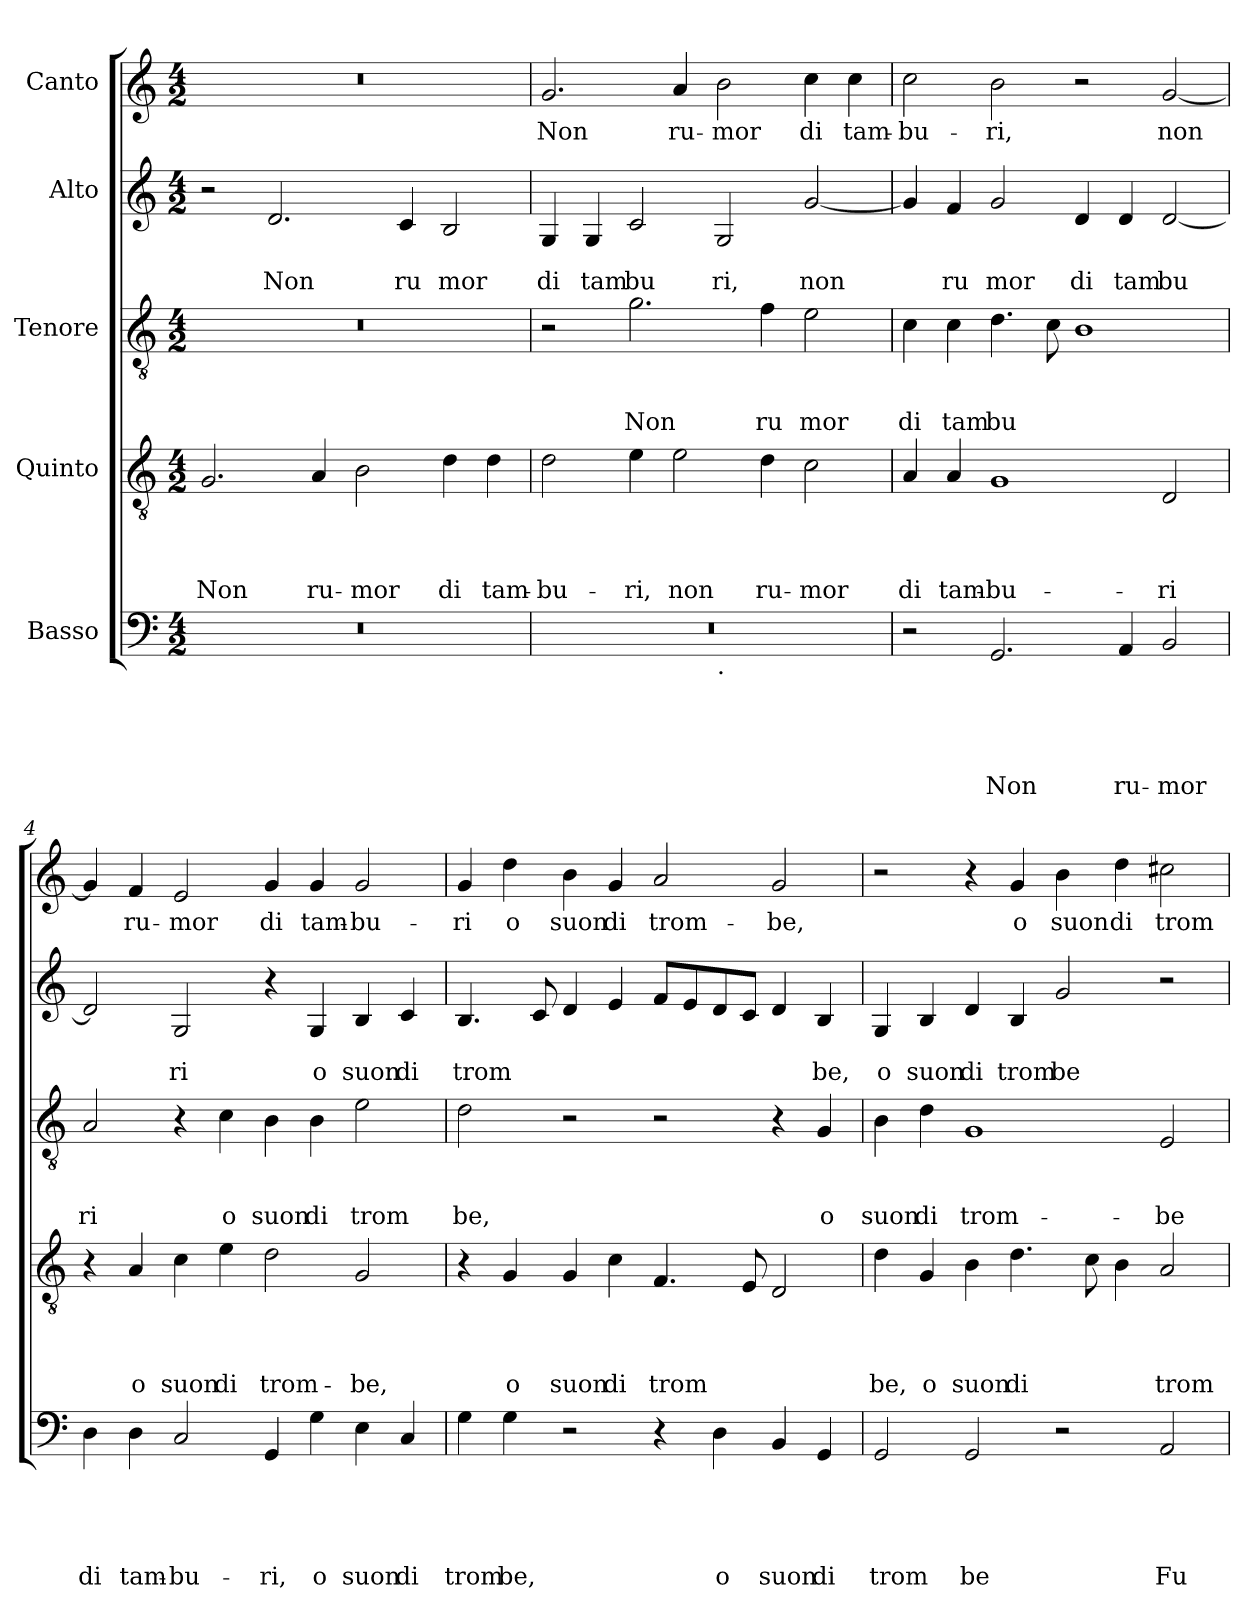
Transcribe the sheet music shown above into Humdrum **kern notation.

**kern	**text	**text	**text	**text	**text	**kern	**text	**text	**text	**text	**kern	**text	**text	**text	**kern	**text	**text	**kern	**text
*part5	*part5	*part5	*part5	*part5	*part5	*part4	*part4	*part4	*part4	*part4	*part3	*part3	*part3	*part3	*part2	*part2	*part2	*part1	*part1
*staff5	*staff5	*staff5	*staff5	*staff5	*staff5	*staff4	*staff4	*staff4	*staff4	*staff4	*staff3	*staff3	*staff3	*staff3	*staff2	*staff2	*staff2	*staff1	*staff1
*I"Basso	*	*	*	*	*	*I"Quinto	*	*	*	*	*I"Tenore	*	*	*	*I"Alto	*	*	*I"Canto	*
*clefF4	*	*	*	*	*	*clefGv2	*	*	*	*	*clefGv2	*	*	*	*clefG2	*	*	*clefG2	*
*k[]	*	*	*	*	*	*k[]	*	*	*	*	*k[]	*	*	*	*k[]	*	*	*k[]	*
*C:	*	*	*	*	*	*C:	*	*	*	*	*C:	*	*	*	*C:	*	*	*C:	*
*M4/2	*	*	*	*	*	*M4/2	*	*	*	*	*M4/2	*	*	*	*M4/2	*	*	*M4/2	*
=1	=1	=1	=1	=1	=1	=1	=1	=1	=1	=1	=1	=1	=1	=1	=1	=1	=1	=1	=1
!	!	!	!	!	!	!	!	!	!	!LO:LY:b	!	!	!	!	!	!	!	!	!
0r	.	.	.	.	.	2.G/	.	.	.	Non	0r	.	.	.	2r	.	.	0r	.
!	!	!	!	!	!	!	!	!	!	!	!	!	!	!	!	!	!LO:LY:b	!	!
.	.	.	.	.	.	.	.	.	.	.	.	.	.	.	2.d/	.	Non	.	.
!	!	!	!	!	!	!	!	!	!	!LO:LY:b	!	!	!	!	!	!	!	!	!
.	.	.	.	.	.	4A/	.	.	.	ru-	.	.	.	.	.	.	.	.	.
!	!	!	!	!	!	!	!	!	!	!LO:LY:b	!	!	!	!	!	!	!	!	!
.	.	.	.	.	.	2B\	.	.	.	-mor	.	.	.	.	.	.	.	.	.
!	!	!	!	!	!	!	!	!	!	!	!	!	!	!	!	!	!LO:LY:b	!	!
.	.	.	.	.	.	.	.	.	.	.	.	.	.	.	4c/	.	ru	.	.
!	!	!	!	!	!	!	!	!	!	!LO:LY:b	!	!	!	!	!	!	!LO:LY:b	!	!
.	.	.	.	.	.	4d\	.	.	.	di	.	.	.	.	2B/	.	mor	.	.
!	!	!	!	!	!	!	!	!	!	!LO:LY:b	!	!	!	!	!	!	!	!	!
.	.	.	.	.	.	4d\	.	.	.	tam-	.	.	.	.	.	.	.	.	.
=2	=2	=2	=2	=2	=2	=2	=2	=2	=2	=2	=2	=2	=2	=2	=2	=2	=2	=2	=2
!	!	!	!	!	!	!	!	!	!	!LO:LY:b	!	!	!	!	!	!	!LO:LY:b	!	!LO:LY:b
*^	*	*	*	*	*	*	*	*	*	*	*	*	*	*	*	*	*	*	*
0r	1ryy	.	.	.	.	.	2d\	.	.	.	-bu-	2r	.	.	.	4G/	.	di	2.g/	Non
!	!	!	!	!	!	!	!	!	!	!	!	!	!	!	!	!	!	!LO:LY:b	!	!
.	.	.	.	.	.	.	.	.	.	.	.	.	.	.	.	4G/	.	tam	.	.
!	!	!	!	!	!	!	!	!	!	!	!LO:LY:b	!	!	!	!LO:LY:b	!	!	!LO:LY:b	!	!
.	.	.	.	.	.	.	4e\	.	.	.	-ri,	2.g\	.	.	Non	2c/	.	bu	.	.
!	!	!	!	!	!	!	!	!	!	!	!LO:LY:b	!	!	!	!	!	!	!	!	!LO:LY:b
.	.	.	.	.	.	.	2e\	.	.	.	non	.	.	.	.	.	.	.	4a/	ru-
!	!LO:TX:b:t=.	!	!	!	!	!	!	!	!	!	!	!	!	!	!	!	!	!	!	!
!	!	!	!	!	!	!	!	!	!	!	!	!	!	!	!	!	!	!LO:LY:b	!	!LO:LY:b
.	1ryy	.	.	.	.	.	.	.	.	.	.	.	.	.	.	2G/	.	ri,	2b\	-mor
!	!	!	!	!	!	!	!	!	!	!	!LO:LY:b	!	!	!	!LO:LY:b	!	!	!	!	!
.	.	.	.	.	.	.	4d\	.	.	.	ru-	4f\	.	.	ru	.	.	.	.	.
!	!	!	!	!	!	!	!	!	!	!	!LO:LY:b	!	!	!	!LO:LY:b	!	!	!LO:LY:b	!	!LO:LY:b
.	.	.	.	.	.	.	2c\	.	.	.	-mor	2e\	.	.	mor	[<2g/	.	non	4cc\	di
!	!	!	!	!	!	!	!	!	!	!	!	!	!	!	!	!	!	!	!	!LO:LY:b
.	.	.	.	.	.	.	.	.	.	.	.	.	.	.	.	.	.	.	4cc\	tam-
=3	=3	=3	=3	=3	=3	=3	=3	=3	=3	=3	=3	=3	=3	=3	=3	=3	=3	=3	=3	=3
!	!	!	!	!	!	!	!	!	!	!	!LO:LY:b	!	!	!	!LO:LY:b	!	!	!	!	!LO:LY:b
*v	*v	*	*	*	*	*	*	*	*	*	*	*	*	*	*	*	*	*	*	*
2r	.	.	.	.	.	4A/	.	.	.	di	4c\	.	.	di	4g/]	.	.	2cc\	-bu-
!	!	!	!	!	!	!	!	!	!	!LO:LY:b	!	!	!	!LO:LY:b	!	!	!LO:LY:b	!	!
.	.	.	.	.	.	4A/	.	.	.	tam-	4c\	.	.	tam	4f/	.	ru	.	.
!	!	!	!	!	!LO:LY:b	!	!	!	!	!LO:LY:b	!	!	!	!LO:LY:b	!	!	!LO:LY:b	!	!LO:LY:b
2.GG/	.	.	.	.	Non	1G	.	.	.	-bu-	4.d\	.	.	bu	2g/	.	mor	2b\	-ri,
.	.	.	.	.	.	.	.	.	.	.	8c\	.	.	.	.	.	.	.	.
!	!	!	!	!	!	!	!	!	!	!	!	!	!	!	!	!	!LO:LY:b	!	!
.	.	.	.	.	.	.	.	.	.	.	1B	.	.	.	4d/	.	di	2r	.
!	!	!	!	!	!LO:LY:b	!	!	!	!	!	!	!	!	!	!	!	!LO:LY:b	!	!
4AA/	.	.	.	.	ru-	.	.	.	.	.	.	.	.	.	4d/	.	tam	.	.
!	!	!	!	!	!LO:LY:b	!	!	!	!	!LO:LY:b	!	!	!	!	!	!	!LO:LY:b	!	!LO:LY:b
2BB/	.	.	.	.	-mor	2D/	.	.	.	-ri	.	.	.	.	[<2d/	.	bu	[<2g/	non
=4	=4	=4	=4	=4	=4	=4	=4	=4	=4	=4	=4	=4	=4	=4	=4	=4	=4	=4	=4
!	!	!	!	!	!LO:LY:b	!	!	!	!	!	!	!	!	!LO:LY:b	!	!	!	!	!
4D\	.	.	.	.	di	4r	.	.	.	.	2A/	.	.	ri	2d/]	.	.	4g/]	.
!	!	!	!	!	!LO:LY:b	!	!	!	!	!LO:LY:b	!	!	!	!	!	!	!	!	!LO:LY:b
4D\	.	.	.	.	tam-	4A/	.	.	.	o	.	.	.	.	.	.	.	4f/	ru-
!	!	!	!	!	!LO:LY:b	!	!	!	!	!LO:LY:b	!	!	!	!	!	!	!LO:LY:b	!	!LO:LY:b
2C/	.	.	.	.	-bu-	4c\	.	.	.	suon	4r	.	.	.	2G/	.	ri	2e/	-mor
!	!	!	!	!	!	!	!	!	!	!LO:LY:b	!	!	!	!LO:LY:b	!	!	!	!	!
.	.	.	.	.	.	4e\	.	.	.	di	4c\	.	.	o	.	.	.	.	.
!	!	!	!	!	!LO:LY:b	!	!	!	!	!LO:LY:b	!	!	!	!LO:LY:b	!	!	!	!	!LO:LY:b
4GG/	.	.	.	.	-ri,	2d\	.	.	.	trom-	4B\	.	.	suon	4r	.	.	4g/	di
!	!	!	!	!	!LO:LY:b	!	!	!	!	!	!	!	!	!LO:LY:b	!	!	!LO:LY:b	!	!LO:LY:b
4G\	.	.	.	.	o	.	.	.	.	.	4B\	.	.	di	4G/	.	o	4g/	tam-
!	!	!	!	!	!LO:LY:b	!	!	!	!	!LO:LY:b	!	!	!	!LO:LY:b	!	!	!LO:LY:b	!	!LO:LY:b
4E\	.	.	.	.	suon	2G/	.	.	.	-be,	2e\	.	.	trom	4B/	.	suon	2g/	-bu-
!	!	!	!	!	!LO:LY:b	!	!	!	!	!	!	!	!	!	!	!	!LO:LY:b	!	!
4C/	.	.	.	.	di	.	.	.	.	.	.	.	.	.	4c/	.	di	.	.
!!LO:LB:g=z
=5	=5	=5	=5	=5	=5	=5	=5	=5	=5	=5	=5	=5	=5	=5	=5	=5	=5	=5	=5
!	!	!	!	!	!LO:LY:b	!	!	!	!	!	!	!	!	!LO:LY:b	!	!	!LO:LY:b	!	!LO:LY:b
4G\	.	.	.	.	trom	4r	.	.	.	.	2d\	.	.	be,	4.B/	.	trom	4g/	-ri
!	!	!	!	!	!LO:LY:b	!	!	!	!	!LO:LY:b	!	!	!	!	!	!	!	!	!LO:LY:b
4G\	.	.	.	.	be,	4G/	.	.	.	o	.	.	.	.	.	.	.	4dd\	o
.	.	.	.	.	.	.	.	.	.	.	.	.	.	.	8c/	.	.	.	.
!	!	!	!	!	!	!	!	!	!	!LO:LY:b	!	!	!	!	!	!	!	!	!LO:LY:b
2r	.	.	.	.	.	4G/	.	.	.	suon	2r	.	.	.	4d/	.	.	4b\	suon
!	!	!	!	!	!	!	!	!	!	!LO:LY:b	!	!	!	!	!	!	!	!	!LO:LY:b
.	.	.	.	.	.	4c\	.	.	.	di	.	.	.	.	4e/	.	.	4g/	di
!	!	!	!	!	!	!	!	!	!	!LO:LY:b	!	!	!	!	!	!	!	!	!LO:LY:b
4r	.	.	.	.	.	4.F/	.	.	.	trom	2r	.	.	.	8f/L	.	.	2a/	trom-
.	.	.	.	.	.	.	.	.	.	.	.	.	.	.	8e/	.	.	.	.
!	!	!	!	!	!LO:LY:b	!	!	!	!	!	!	!	!	!	!	!	!	!	!
4D\	.	.	.	.	o	.	.	.	.	.	.	.	.	.	8d/	.	.	.	.
.	.	.	.	.	.	8E/	.	.	.	.	.	.	.	.	8c/J	.	.	.	.
!	!	!	!	!	!LO:LY:b	!	!	!	!	!	!	!	!	!	!	!	!	!	!LO:LY:b
4BB/	.	.	.	.	suon	2D/	.	.	.	.	4r	.	.	.	4d/	.	.	2g/	-be,
!	!	!	!	!	!LO:LY:b	!	!	!	!	!	!	!	!	!LO:LY:b	!	!	!LO:LY:b	!	!
4GG/	.	.	.	.	di	.	.	.	.	.	4G/	.	.	o	4B/	.	be,	.	.
=6	=6	=6	=6	=6	=6	=6	=6	=6	=6	=6	=6	=6	=6	=6	=6	=6	=6	=6	=6
!	!	!	!	!	!LO:LY:b	!	!	!	!	!LO:LY:b	!	!	!	!LO:LY:b	!	!	!LO:LY:b	!	!
2GG/	.	.	.	.	trom	4d\	.	.	.	be,	4B\	.	.	suon	4G/	.	o	2r	.
!	!	!	!	!	!	!	!	!	!	!LO:LY:b	!	!	!	!LO:LY:b	!	!	!LO:LY:b	!	!
.	.	.	.	.	.	4G/	.	.	.	o	4d\	.	.	di	4B/	.	suon	.	.
!	!	!	!	!	!LO:LY:b	!	!	!	!	!LO:LY:b	!	!	!	!LO:LY:b	!	!	!LO:LY:b	!	!
2GG/	.	.	.	.	be	4B\	.	.	.	suon	1G	.	.	trom-	4d/	.	di	4r	.
!	!	!	!	!	!	!	!	!	!	!LO:LY:b	!	!	!	!	!	!	!LO:LY:b	!	!LO:LY:b
.	.	.	.	.	.	4.d\	.	.	.	di	.	.	.	.	4B/	.	trom	4g/	o
!	!	!	!	!	!	!	!	!	!	!	!	!	!	!	!	!	!LO:LY:b	!	!LO:LY:b
2r	.	.	.	.	.	.	.	.	.	.	.	.	.	.	2g/	.	be	4b\	suon
.	.	.	.	.	.	8c\	.	.	.	.	.	.	.	.	.	.	.	.	.
!	!	!	!	!	!	!	!	!	!	!	!	!	!	!	!	!	!	!	!LO:LY:b
.	.	.	.	.	.	4B\	.	.	.	.	.	.	.	.	.	.	.	4dd\	di
!	!	!	!	!	!LO:LY:b	!	!	!	!	!LO:LY:b	!	!	!	!LO:LY:b	!	!	!	!	!LO:LY:b
2AA/	.	.	.	.	Fu	2A/	.	.	.	trom	2E/	.	.	-be	2r	.	.	2cc#X\	trom-
=	=	=	=	=	=	=	=	=	=	=	=	=	=	=	=	=	=	=	=
*-	*-	*-	*-	*-	*-	*-	*-	*-	*-	*-	*-	*-	*-	*-	*-	*-	*-	*-	*-
